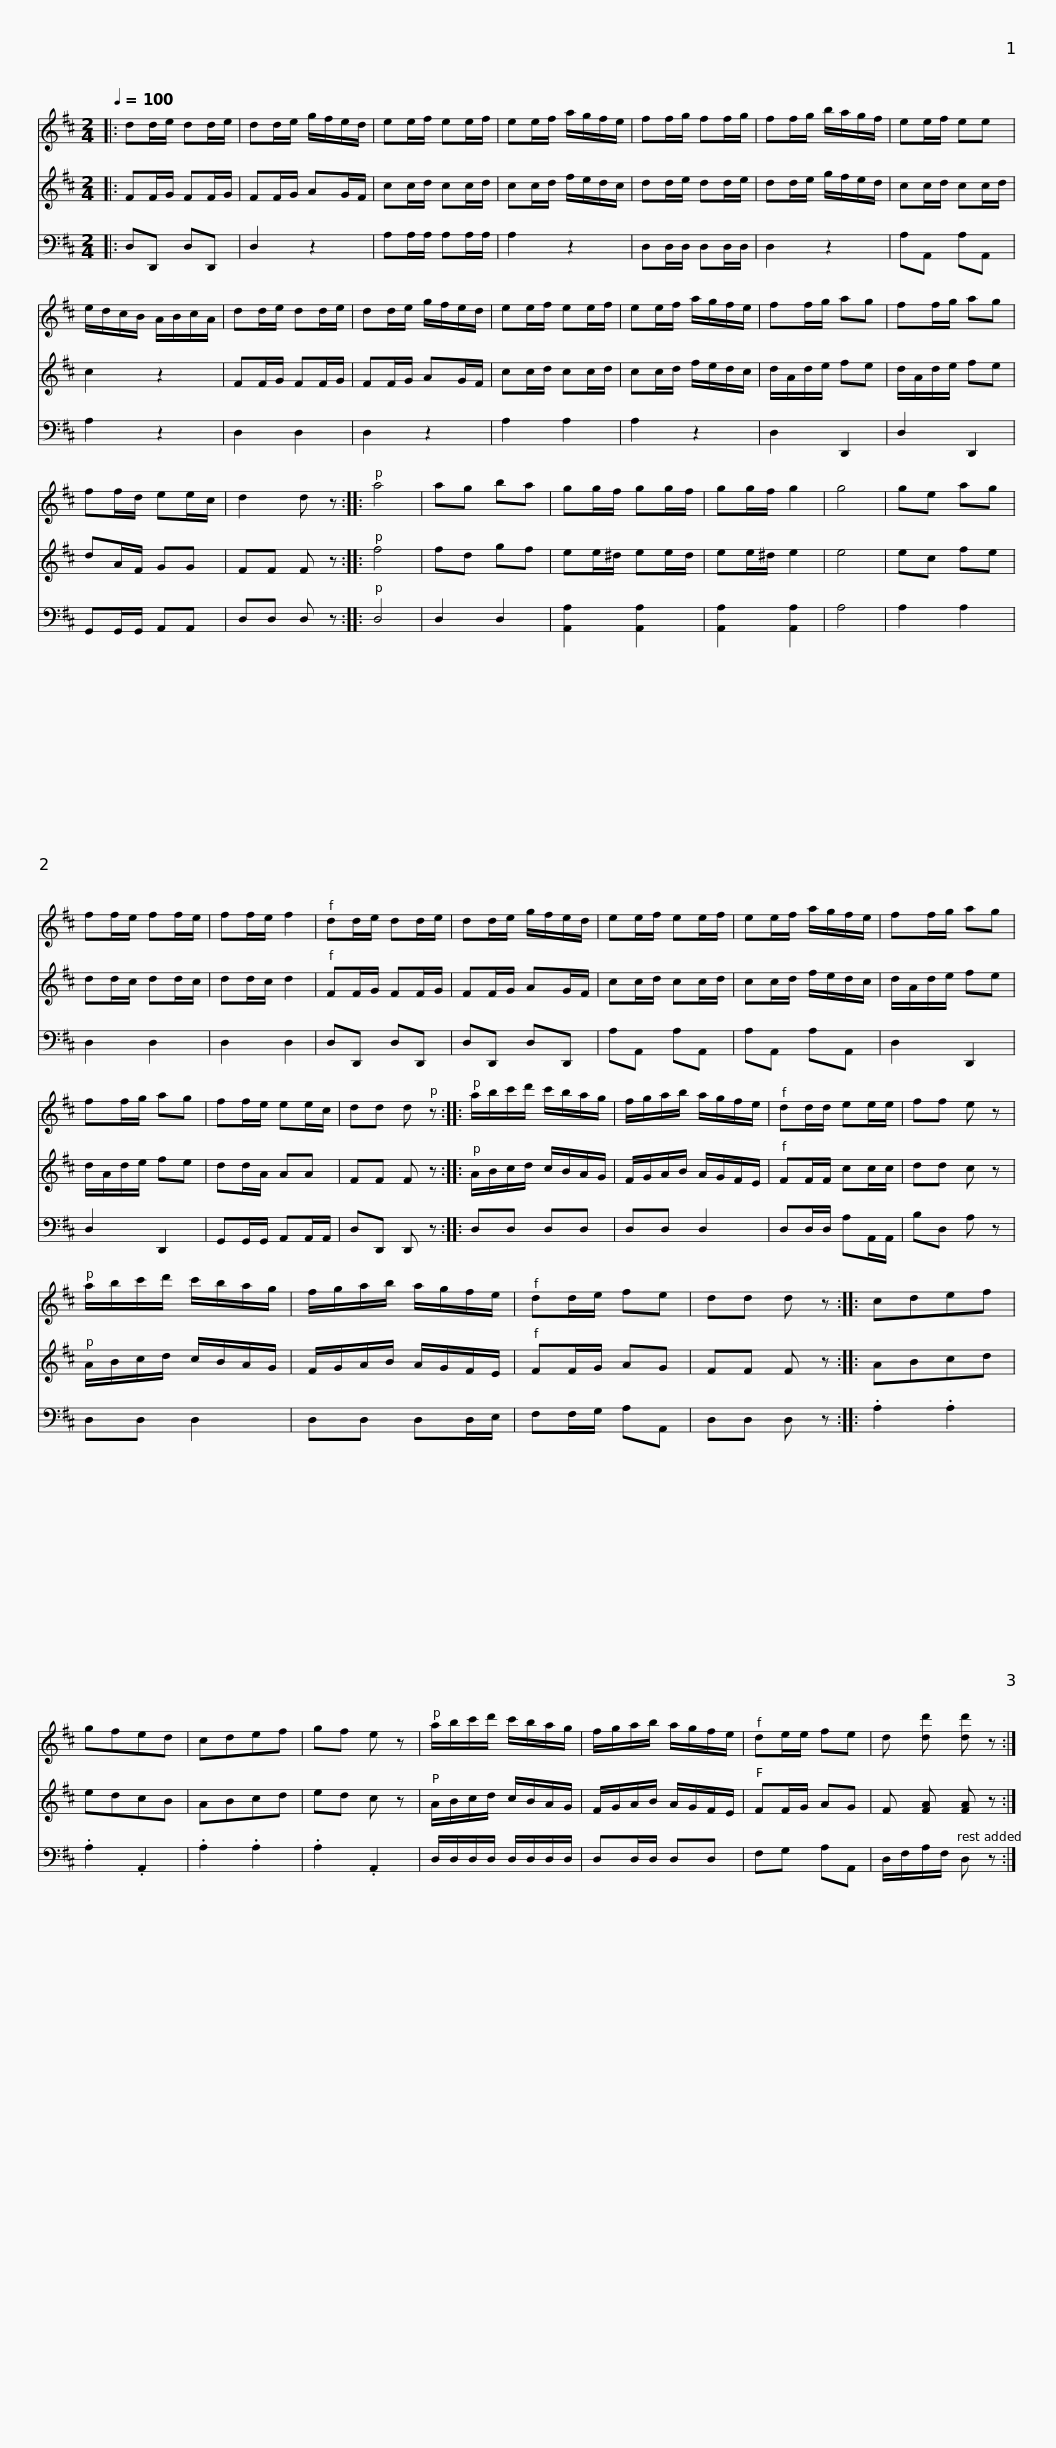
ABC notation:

X:1
%%score 1 2 3
L:1/8
Q:1/4=100
M:2/4
I:linebreak $
K:D
V:1 treble
V:2 treble
V:3 bass
V:1
|: dd/e/ dd/e/ | dd/e/ g/f/e/d/ | ee/f/ ee/f/ | ee/f/ a/g/f/e/ | ff/g/ ff/g/ | %5
 ff/g/ b/a/g/f/ | ee/f/ ee |$ e/d/c/B/ A/B/c/A/ | dd/e/ dd/e/ | dd/e/ g/f/e/d/ | %10
 ee/f/ ee/f/ | ee/f/ a/g/f/e/ | ff/g/ ag | ff/g/ ag |$ ff/d/ ee/c/ | %15
 d2 d z :: a4 | ag ba | gg/f/ gg/f/ | gg/f/ g2 | %20
 g4 | ge ag | ff/e/ ff/e/ |$ ff/e/ f2 | dd/e/ dd/e/ | %25
 dd/e/ g/f/e/d/ | ee/f/ ee/f/ | ee/f/ a/g/f/e/ | ff/g/ ag | ff/g/ ag |$ %30
 ff/e/ ee/c/ | dd d z :: a/b/c'/d'/ c'/b/a/g/ | f/g/a/b/ a/g/f/e/ | dd/d/ ee/e/ | %35
 ff e z |$ a/b/c'/d'/ c'/b/a/g/ | f/g/a/b/ a/g/f/e/ | dd/e/ fe | dd d z :: %40
 cdef | gfed | cdef | gf e z |$ a/b/c'/d'/ c'/b/a/g/ | %45
 f/g/a/b/ a/g/f/e/ | de/e/ fe | d [dd'] [dd'] z :| %48
V:2
|: FF/G/ FF/G/ | FF/G/ AG/F/ | cc/d/ cc/d/ | cc/d/ f/e/d/c/ | dd/e/ dd/e/ | %5
 dd/e/ g/f/e/d/ | cc/d/ cc/d/ |$ c2 z2 | FF/G/ FF/G/ | FF/G/ AG/F/ | %10
 cc/d/ cc/d/ | cc/d/ f/e/d/c/ | d/A/d/e/ fe | d/A/d/e/ fe |$ dA/F/ GG | %15
 FF F z :: f4 | fd gf | ee/^d/ ee/d/ | ee/^d/ e2 | %20
 e4 | ec fe | dd/c/ dd/c/ |$ dd/c/ d2 | FF/G/ FF/G/ | %25
 FF/G/ AG/F/ | cc/d/ cc/d/ | cc/d/ f/e/d/c/ | d/A/d/e/ fe | d/A/d/e/ fe |$ %30
 dd/A/ AA | FF F z :: A/B/c/d/ c/B/A/G/ | F/G/A/B/ A/G/F/E/ | FF/F/ cc/c/ | %35
 dd c z |$ A/B/c/d/ c/B/A/G/ | F/G/A/B/ A/G/F/E/ | FF/G/ AG | FF F z :: %40
 ABcd | edcB | ABcd | ed c z |$ A/B/c/d/ c/B/A/G/ | %45
 F/G/A/B/ A/G/F/E/ | FF/G/ AG | F [FA] [FA] z :| %48
V:3
|: D,D,, D,D,, | D,2 z2 | A,A,/A,/ A,A,/A,/ | A,2 z2 | D,D,/D,/ D,D,/D,/ | %5
 D,2 z2 | A,A,, A,A,, |$ A,2 z2 | D,2 D,2 | D,2 z2 | %10
 A,2 A,2 | A,2 z2 | D,2 D,,2 | D,2 D,,2 |$ G,,G,,/G,,/ A,,A,, | %15
 D,D, D, z :: D,4 | D,2 D,2 | [A,,A,]2 [A,,A,]2 | [A,,A,]2 [A,,A,]2 | %20
 A,4 | A,2 A,2 | D,2 D,2 |$ D,2 D,2 | D,D,, D,D,, | %25
 D,D,, D,D,, | A,A,, A,A,, | A,A,, A,A,, | D,2 D,,2 | D,2 D,,2 |$ %30
 G,,G,,/G,,/ A,,A,,/A,,/ | D,D,, D,, z :: D,D, D,D, | D,D, D,2 | D,D,/D,/ A,A,,/A,,/ | %35
 B,D, A, z |$ D,D, D,2 | D,D, D,D,/E,/ | F,F,/G,/ A,A,, | D,D, D, z :: %40
 .A,2 .A,2 | .A,2 .A,,2 | .A,2 .A,2 | .A,2 .A,,2 |$ D,/D,/D,/D,/ D,/D,/D,/D,/ | %45
 D,D,/D,/ D,D, | F,G, A,A,, | D,/F,/A,/F,/ D, z :| %48
